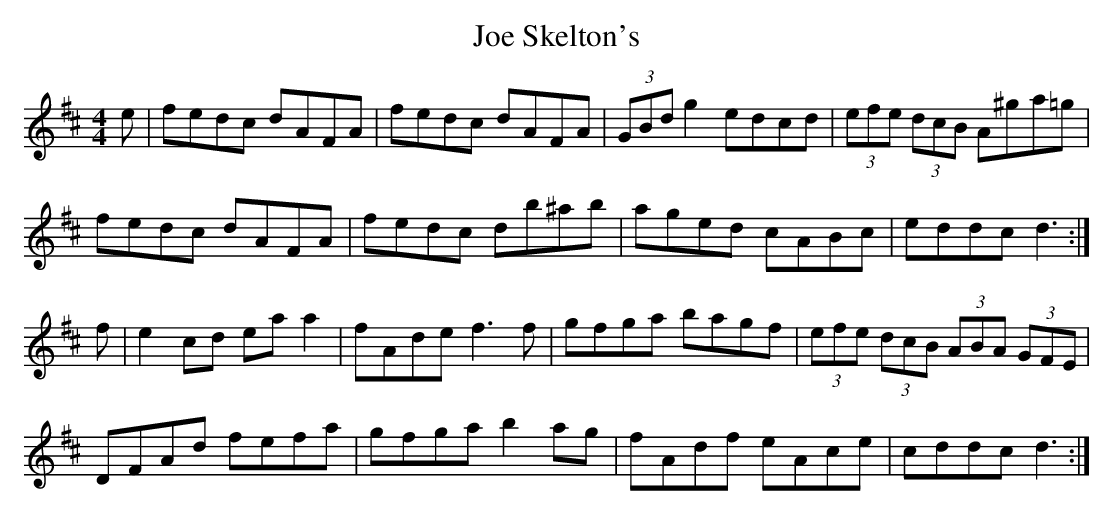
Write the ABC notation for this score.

X:1
T: Joe Skelton's
L: 1/8
M: 4/4
K: D
e|fedc dAFA|fedc dAFA|(3GBd g2 edcd|\
(3efe (3dcB A^ga=g|
fedc dAFA|fedc db^ab|aged cABc|eddc d3 :|
f|e2 cd ea a2|fAde f3 f|gfga bagf|\
(3efe (3dcB (3ABA (3GFE|
DFAd fefa|gfga b2 ag|fAdf eAce|cddc d3 :|
